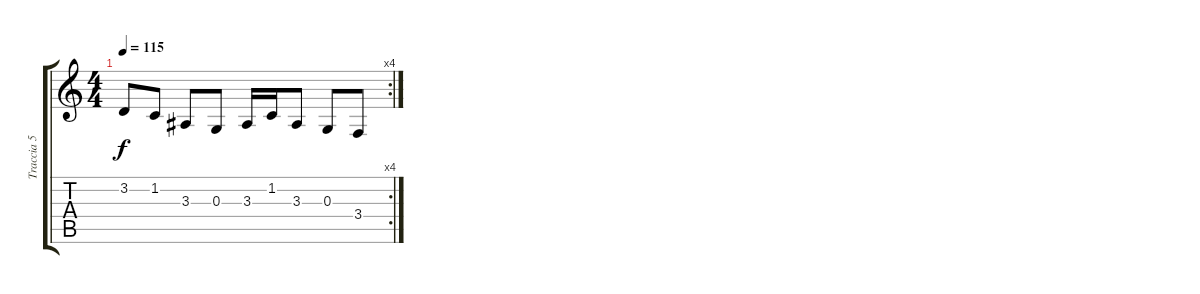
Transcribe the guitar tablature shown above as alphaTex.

\track ("Traccia 5" "Traccia 5") {instrument rockorgan}
\staff {score tabs}
\tuning (E4 B3 G3 D3 A2 E2) {hide}
\rc 4
\ts (4 4)
\tempo 115
\clef g2
\ks c
3.2.8{dy f} 1.2.8 3.3.8 0.3.8 3.3.16 1.2.16 3.3.8 0.3.8 3.4.8
